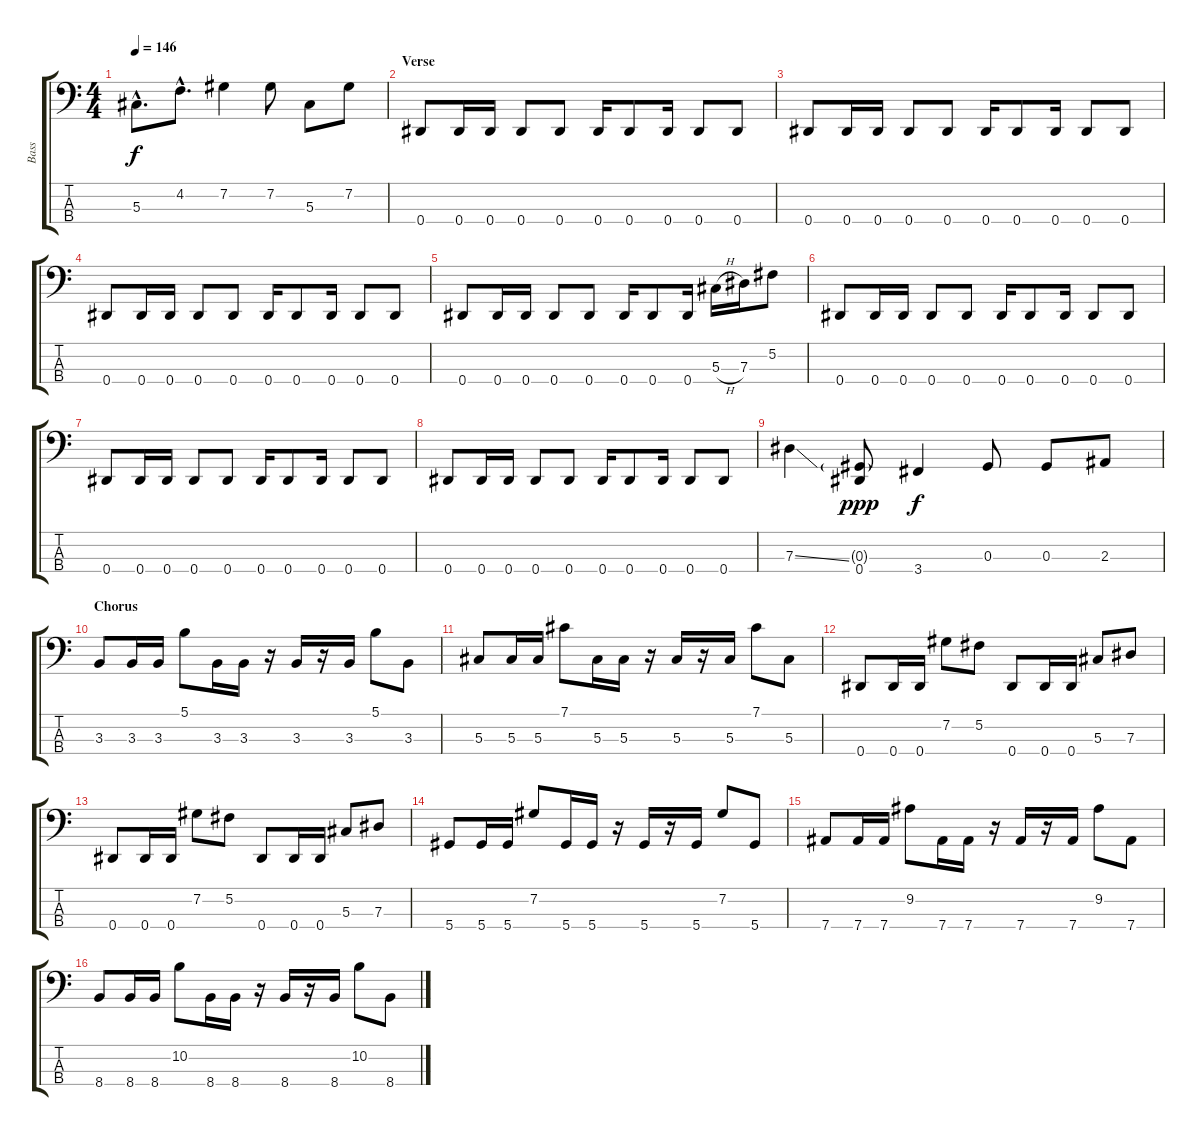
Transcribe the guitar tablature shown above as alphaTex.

\track ("Bass" "Bass") {instrument electricbassfinger}
\staff {score tabs}
\tuning (Gb2 Db2 Ab1 Eb1) {hide}
\ts (4 4)
\tempo 146
\clef f4
\ks c
5.3{hac}.8{d dy f} 4.2{hac}.8{d} 7.2.4 7.2.8 5.3.8 7.2.8 |
\section ("" "Verse")
0.4.8 0.4.16 0.4.16 0.4.8 0.4.8 0.4.16 0.4.8 0.4.16 0.4.8 0.4.8 |
0.4.8 0.4.16 0.4.16 0.4.8 0.4.8 0.4.16 0.4.8 0.4.16 0.4.8 0.4.8 |
0.4.8 0.4.16 0.4.16 0.4.8 0.4.8 0.4.16 0.4.8 0.4.16 0.4.8 0.4.8 |
0.4.8 0.4.16 0.4.16 0.4.8 0.4.8 0.4.16 0.4.8 0.4.16 5.3{h}.16 7.3.16 5.2.8 |
0.4.8 0.4.16 0.4.16 0.4.8 0.4.8 0.4.16 0.4.8 0.4.16 0.4.8 0.4.8 |
0.4.8 0.4.16 0.4.16 0.4.8 0.4.8 0.4.16 0.4.8 0.4.16 0.4.8 0.4.8 |
0.4.8 0.4.16 0.4.16 0.4.8 0.4.8 0.4.16 0.4.8 0.4.16 0.4.8 0.4.8 |
7.3{ss}.4 (0.3{g} 0.4).8{dy ppp} 3.4.4{dy f} 0.3.8 0.3.8 2.3.8 |
\section ("" "Chorus")
3.3.8 3.3.16 3.3.16 5.1.8 3.3.16 3.3.16 r.16 3.3.16 r.16 3.3.16 5.1.8 3.3.8 |
5.3.8 5.3.16 5.3.16 7.1.8 5.3.16 5.3.16 r.16 5.3.16 r.16 5.3.16 7.1.8 5.3.8 |
0.4.8 0.4.16 0.4.16 7.2.8 5.2.8 0.4.8 0.4.16 0.4.16 5.3.8 7.3.8 |
0.4.8 0.4.16 0.4.16 7.2.8 5.2.8 0.4.8 0.4.16 0.4.16 5.3.8 7.3.8 |
5.4.8 5.4.16 5.4.16 7.2.8 5.4.16 5.4.16 r.16 5.4.16 r.16 5.4.16 7.2.8 5.4.8 |
7.4.8 7.4.16 7.4.16 9.2.8 7.4.16 7.4.16 r.16 7.4.16 r.16 7.4.16 9.2.8 7.4.8 |
8.4.8 8.4.16 8.4.16 10.2.8 8.4.16 8.4.16 r.16 8.4.16 r.16 8.4.16 10.2.8 8.4.8
